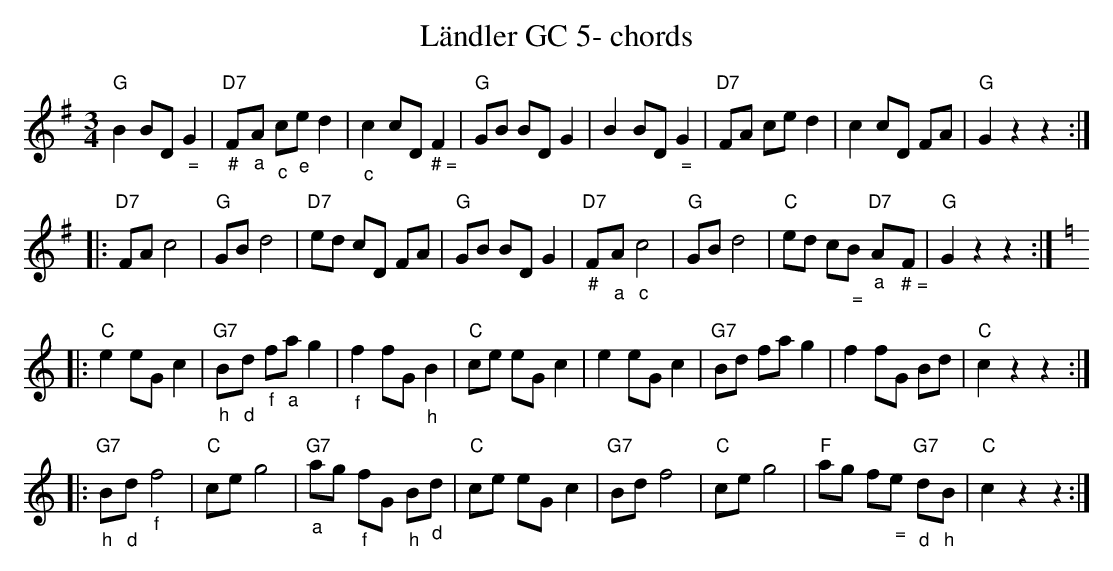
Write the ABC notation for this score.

X:1
T:L\"andler GC 5- chords
M:3/4
L:1/8
K:Gmaj%%MIDI gchordon
"G"B2BD"_ ="G2 | "D7""_#"F"_a"A "_c"c"_e"ed2 | "_c"c2cD"_ # ="F2 | "G"GB BDG2 | B2BD"_ ="G2 | "D7"FA ced2 | c2cD FA | "G"G2z2z2 ::
"D7"FAc4 | "G"GBd4 | "D7"ed cD FA | "G"GB BD G2 | "D7""_#"F"_a"A"_c"c4 | "G"GBd4 | "C"ed c"_ ="B "D7""_a"A"_ # ="F | "G"G2z2z2 :: [K:Cmaj]
"C"e2eGc2 | "G7""_h"B"_d"d "_f"f"_a"ag2 | "_f"f2fG"_h"B2 | "C"ce eGc2 | e2eGc2 | "G7"Bd fag2 | f2fG Bd | "C"c2z2z2 ::
"G7""_h"B"_d"d"_f"f4 | "C"ceg4 | "G7""_a"ag "_f"fG "_h"B"_d"d | "C"ce eGc2 | "G7"Bdf4 | "C"ceg4 | "F"ag f"_ ="e "G7""_d"d"_h"B | "C"c2z2z2 :|
